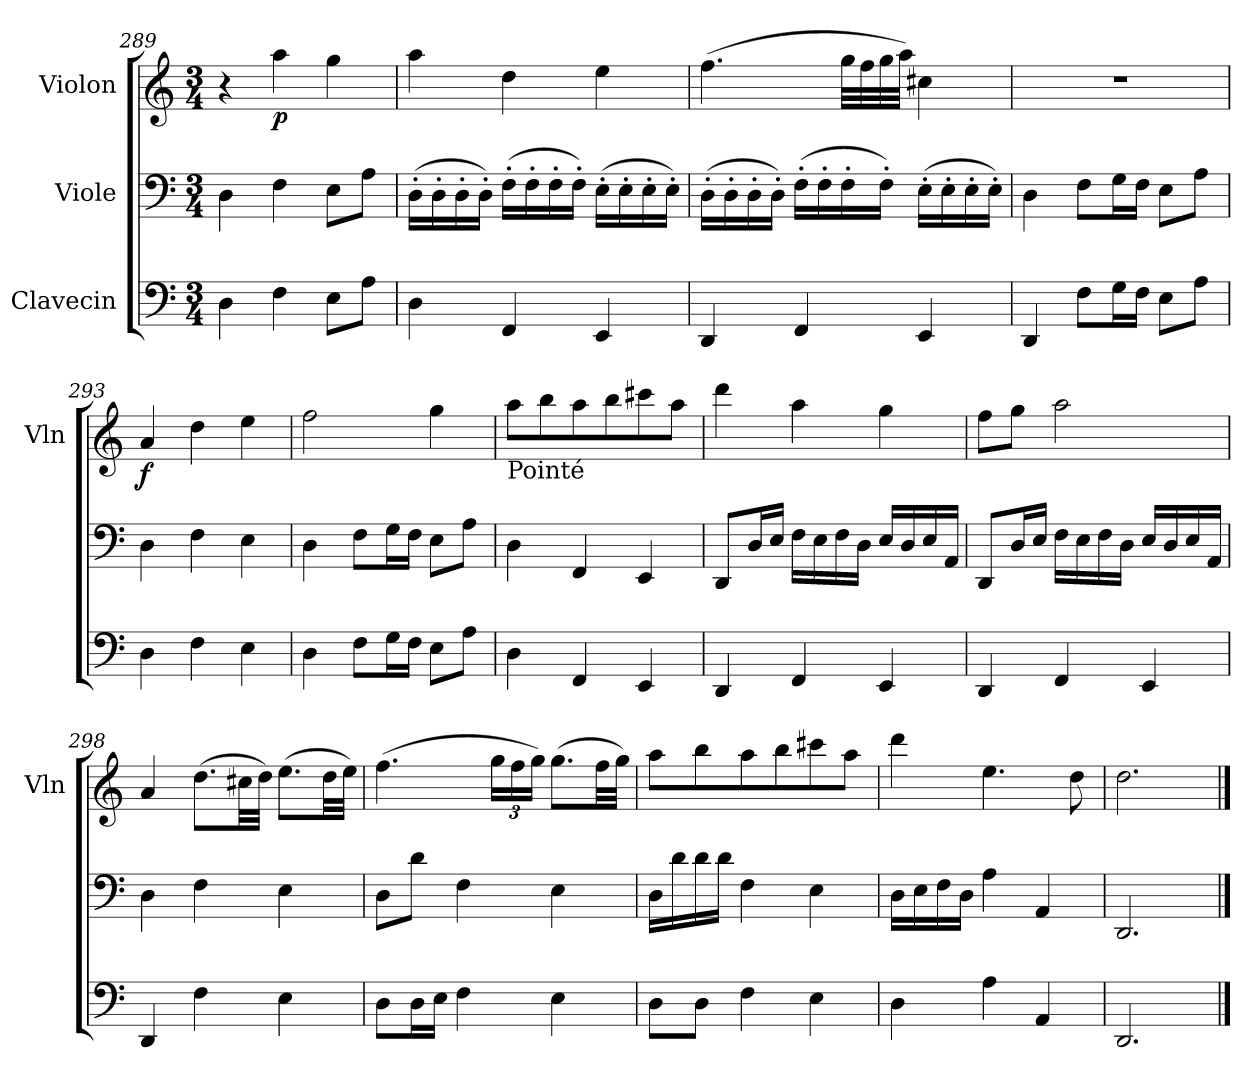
**kern	**kern	**kern	**dynam
*part3	*part2	*part1	*part1
*staff3	*staff2	*staff1	*staff1
*I"Clavecin	*I"Viole	*I"Violon	*
*	*	*I'Vln	*
!!LO:LB:g=z
*clefF4	*clefF4	*clefG2	*
*k[]	*k[]	*k[]	*
*M3/4	*M3/4	*M3/4	*
=289	=289	=289	=289
4D\	4D\	4r	.
!	!	!	!LO:DY:b
4F\	4F\	4aa\	p
8E\L	8E\L	4gg\	.
8A\J	8A\J	.	.
=290	=290	=290	=290
4D\	(>16D'\LL	4aa\	.
.	16D'\	.	.
.	16D'\	.	.
.	16D'\JJ)	.	.
4FF/	(>16F'\LL	4dd\	.
.	16F'\	.	.
.	16F'\	.	.
.	16F'\JJ)	.	.
4EE/	(>16E'\LL	4ee\	.
.	16E'\	.	.
.	16E'\	.	.
.	16E'\JJ)	.	.
=291	=291	=291	=291
4DD/	(>16D'\LL	(>4.ff\	.
.	16D'\	.	.
.	16D'\	.	.
.	16D'\JJ)	.	.
4FF/	(>16F'\LL	.	.
.	16F'\	.	.
.	16F'\	32gg\LLL	.
.	.	32ff\	.
.	16F'\JJ)	32gg\	.
.	.	32aa\JJJ)	.
4EE/	(>16E'\LL	4cc#X\	.
.	16E'\	.	.
.	16E'\	.	.
.	16E'\JJ)	.	.
=292	=292	=292	=292
4DD/	4D\	2.r	.
8F\L	8F\L	.	.
16G\L	16G\L	.	.
16F\JJ	16F\JJ	.	.
8E\L	8E\L	.	.
8A\J	8A\J	.	.
!!LO:LB:g=z
=293	=293	=293	=293
!	!	!	!LO:DY:b
4D\	4D\	4a/	f
4F\	4F\	4dd\	.
4E\	4E\	4ee\	.
=294	=294	=294	=294
4D\	4D\	2ff\	.
8F\L	8F\L	.	.
16G\L	16G\L	.	.
16F\JJ	16F\JJ	.	.
8E\L	8E\L	4gg\	.
8A\J	8A\J	.	.
=295	=295	=295	=295
!	!	!LO:TX:b:t=Pointé	!
4D\	4D\	8aa\L	.
.	.	8bb\	.
4FF/	4FF/	8aa\	.
.	.	8bb\	.
4EE/	4EE/	8ccc#X\	.
.	.	8aa\J	.
=296	=296	=296	=296
4DD/	8DD/L	4ddd\	.
.	16D/L	.	.
.	16E/JJ	.	.
4FF/	16F\LL	4aa\	.
.	16E\	.	.
.	16F\	.	.
.	16D\JJ	.	.
4EE/	16E/LL	4gg\	.
.	16D/	.	.
.	16E/	.	.
.	16AA/JJ	.	.
=297	=297	=297	=297
4DD/	8DD/L	8ff\L	.
.	16D/L	8gg\J	.
.	16E/JJ	.	.
4FF/	16F\LL	2aa\	.
.	16E\	.	.
.	16F\	.	.
.	16D\JJ	.	.
4EE/	16E/LL	.	.
.	16D/	.	.
.	16E/	.	.
.	16AA/JJ	.	.
!!LO:LB:g=z
=298	=298	=298	=298
4DD/	4D\	4a/	.
4F\	4F\	(>8.dd\L	.
.	.	32cc#X\LL	.
.	.	32dd\JJJ)	.
4E\	4E\	(>8.ee\L	.
.	.	32dd\LL	.
.	.	32ee\JJJ)	.
=299	=299	=299	=299
8D\L	8D\L	(>4.ff\	.
16D\L	8d\J	.	.
16E\JJ	.	.	.
4F\	4F\	.	.
*	*	*Xbrackettup	*
.	.	24gg\LL	.
.	.	24ff\	.
.	.	24gg\JJ)	.
4E\	4E\	(>8.gg\L	.
.	.	32ff\LL	.
.	.	32gg\JJJ)	.
=300	=300	=300	=300
8D\L	16D\LL	8aa\L	.
.	16d\	.	.
8D\J	16d\	8bb\	.
.	16d\JJ	.	.
4F\	4F\	8aa\	.
.	.	8bb\	.
4E\	4E\	8ccc#X\	.
.	.	8aa\J	.
=301	=301	=301	=301
4D\	16D\LL	4ddd\	.
.	16E\	.	.
.	16F\	.	.
.	16D\JJ	.	.
4A\	4A\	4.ee\	.
4AA/	4AA/	.	.
.	.	8dd\	.
=302	=302	=302	=302
2.DD/	2.DD/	2.dd\	.
==	==	==	==
*-	*-	*-	*-
